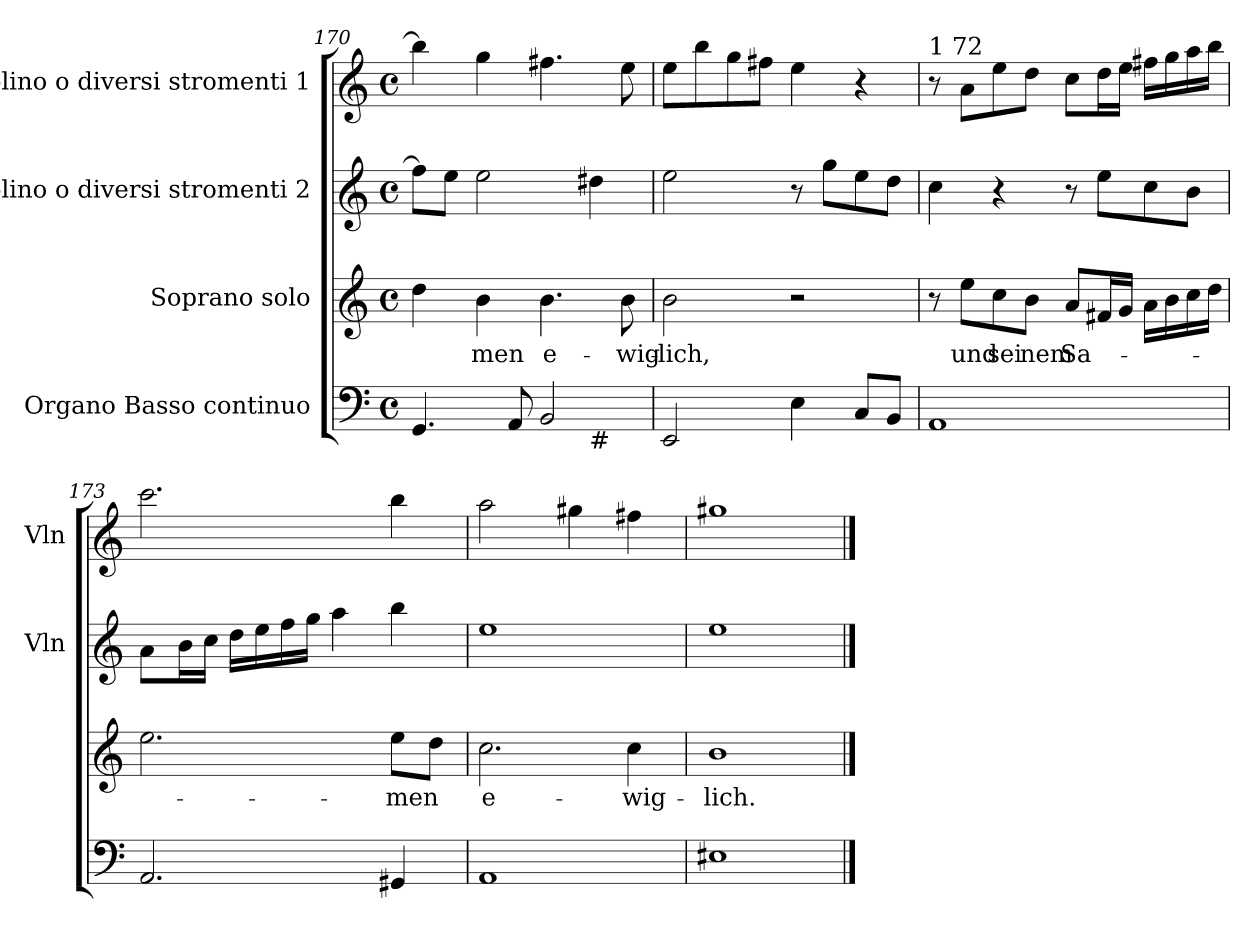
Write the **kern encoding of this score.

**kern	**kern	**text	**kern	**kern
*part4	*part3	*part3	*part2	*part1
*staff4	*staff3	*staff3	*staff2	*staff1
*I"Organo Basso continuo	*I"Soprano solo	*	*I"Violino o diversi stromenti 2	*I"Violino o diversi stromenti 1
*	*	*	*I'Vln	*I'Vln
*clefF4	*clefG2	*	*clefG2	*clefG2
*k[]	*k[]	*	*k[]	*k[]
*C:	*C:	*	*C:	*C:
*M4/4	*M4/4	*	*M4/4	*M4/4
*met(c)	*met(c)	*	*met(c)	*met(c)
=170	=170	=170	=170	=170
*^	*	*	*	*
4.GG/	2.ryy	4dd\	.	8ff#\L]	4bb\]
.	.	.	.	8ee\J	.
!	!	!	!LO:LY:b	!	!
.	.	4b\	-men	2ee\	4gg\
8AA</	.	.	.	.	.
!	!	!	!LO:LY:b	!	!
2BB</	.	4.b\	e-	.	4.ff#X\
!	!LO:TX:b:t=#	!	!	!	!
.	4ryy	.	.	4dd#X\	.
!	!	!	!LO:LY:b	!	!
.	.	8b\	-wig-	.	8ee\
=171	=171	=171	=171	=171	=171
!	!	!	!LO:LY:b	!	!
*v	*v	*	*	*	*
2EE/	2b\	-lich,	2ee\	8ee\L
.	.	.	.	8bb\
.	.	.	.	8gg\
.	.	.	.	8ff#X\J
4E\	2r	.	8r	4ee\
.	.	.	8gg\L	.
8C/L	.	.	8ee\	4r
8BB/J	.	.	8dd\J	.
!!LO:LB:g=z
=172	=172	=172	=172	=172
!	!	!	!	!LO:TX:a:t=1 72
1AA	8r	.	4cc\	8r
!	!	!LO:LY:b	!	!
.	8ee\L	und	.	8a\L
!	!	!LO:LY:b	!	!
.	8cc\	sei-	4r	8ee\
!	!	!LO:LY:b	!	!
.	8b\J	-nem	.	8dd\J
!	!	!LO:LY:b	!	!
.	8a/L	Sa-	8r	8cc\L
.	16f#X/L	.	8ee\L	16dd\L
.	16g/JJ	.	.	16ee\JJ
.	16a\LL	.	8cc\	16ff#X\LL
.	16b\	.	.	16gg\
.	16cc\	.	8b\J	16aa\
.	16dd\JJ	.	.	16bb\JJ
=173	=173	=173	=173	=173
2.AA/	2.ee\	.	8a\L	2.ccc\
.	.	.	16b\L	.
.	.	.	16cc\JJ	.
.	.	.	16dd\LL	.
.	.	.	16ee\	.
.	.	.	16ff\	.
.	.	.	16gg\JJ	.
.	.	.	4aa\	.
!	!	!LO:LY:b	!	!
4GG#X/	8ee\L	-men	4bb\	4bb\
.	8dd\J	.	.	.
=174	=174	=174	=174	=174
!	!	!LO:LY:b	!	!
1AA	2.cc\	e-	1ee	2aa\
.	.	.	.	4gg#X\
!	!	!LO:LY:b	!	!
.	4cc\	-wig-	.	4ff#X\
=175	=175	=175	=175	=175
!	!	!LO:LY:b	!	!
1E#	1b	-lich.	1ee	1gg#X
==	==	==	==	==
*-	*-	*-	*-	*-
